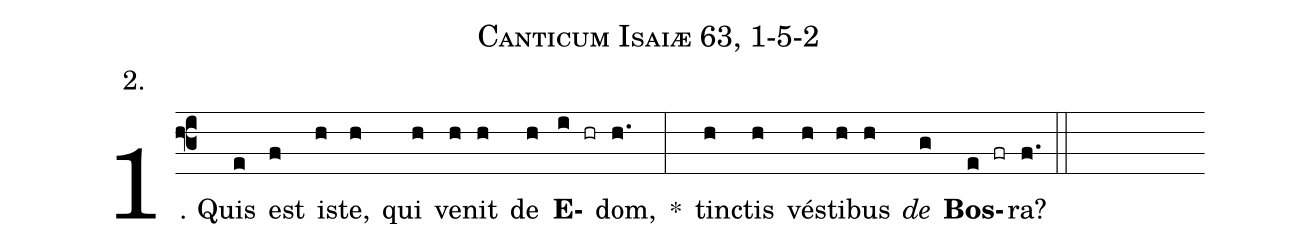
name: Canticum Isaiæ 63, 1-5-2;
annotation: 2.;
%%
(f3)1. Quis(e) est(f) is(h)te,(h) qui(h) ve(h)nit(h) de(h) <b>E</b>(i hr)dom,(h.) *(:) tinc(h)tis(h) vés(h)ti(h)bus(h) <i>de</i>(g) <b>Bos</b>(e fr)ra?(f.) (::)
